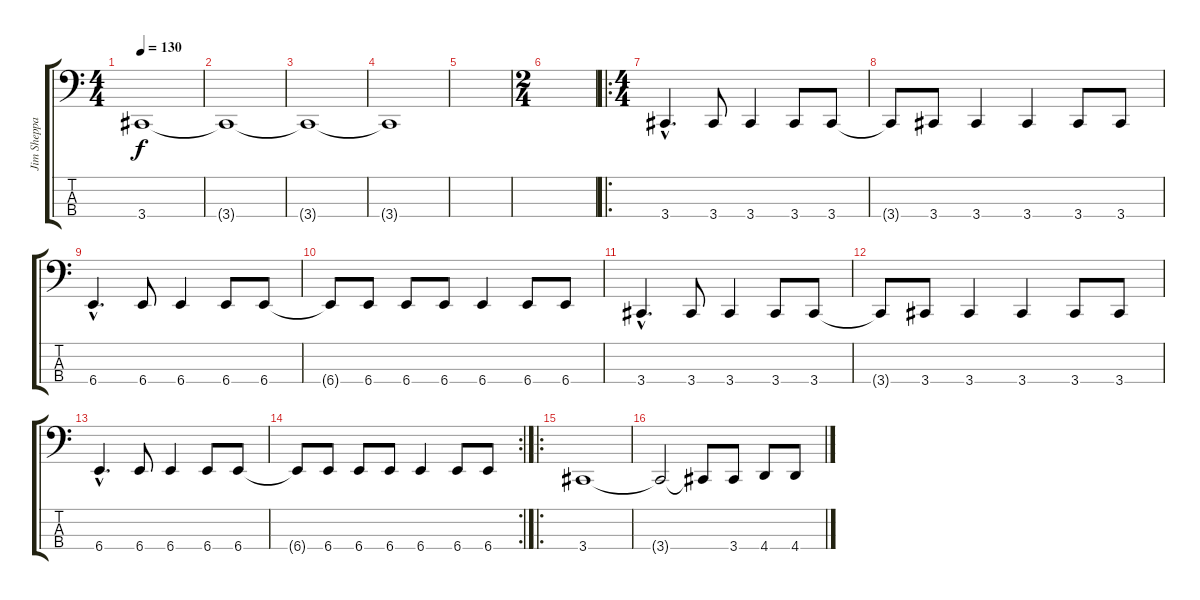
\track ("Jim Sheppard" "Jim Sheppa") {instrument electricbassfinger}
\staff {score tabs}
\tuning (Db2 Ab1 Eb1 Bb0) {hide}
\ts (4 4)
\tempo 130
\clef f4
\ks c
3.4{t}.1{dy f} |
3.4{t}.1 |
3.4{t}.1 |
3.4{t}.1 |
|
\ts (2 4)
|
\ro
\ts (4 4)
3.4{hac}.4{d} 3.4.8 3.4.4 3.4.8 3.4.8 |
3.4{t}.8 3.4.8 3.4.4 3.4.4 3.4.8 3.4.8 |
6.4{hac}.4{d} 6.4.8 6.4.4 6.4.8 6.4.8 |
6.4{t}.8 6.4.8 6.4.8 6.4.8 6.4.4 6.4.8 6.4.8 |
3.4{hac}.4{d} 3.4.8 3.4.4 3.4.8 3.4.8 |
3.4{t}.8 3.4.8 3.4.4 3.4.4 3.4.8 3.4.8 |
6.4{hac}.4{d} 6.4.8 6.4.4 6.4.8 6.4.8 |
\rc 2
6.4{t}.8 6.4.8 6.4.8 6.4.8 6.4.4 6.4.8 6.4.8 |
\ro
3.4.1 |
3.4{t}.2 3.4{t}.8 3.4.8 4.4.8 4.4.8
